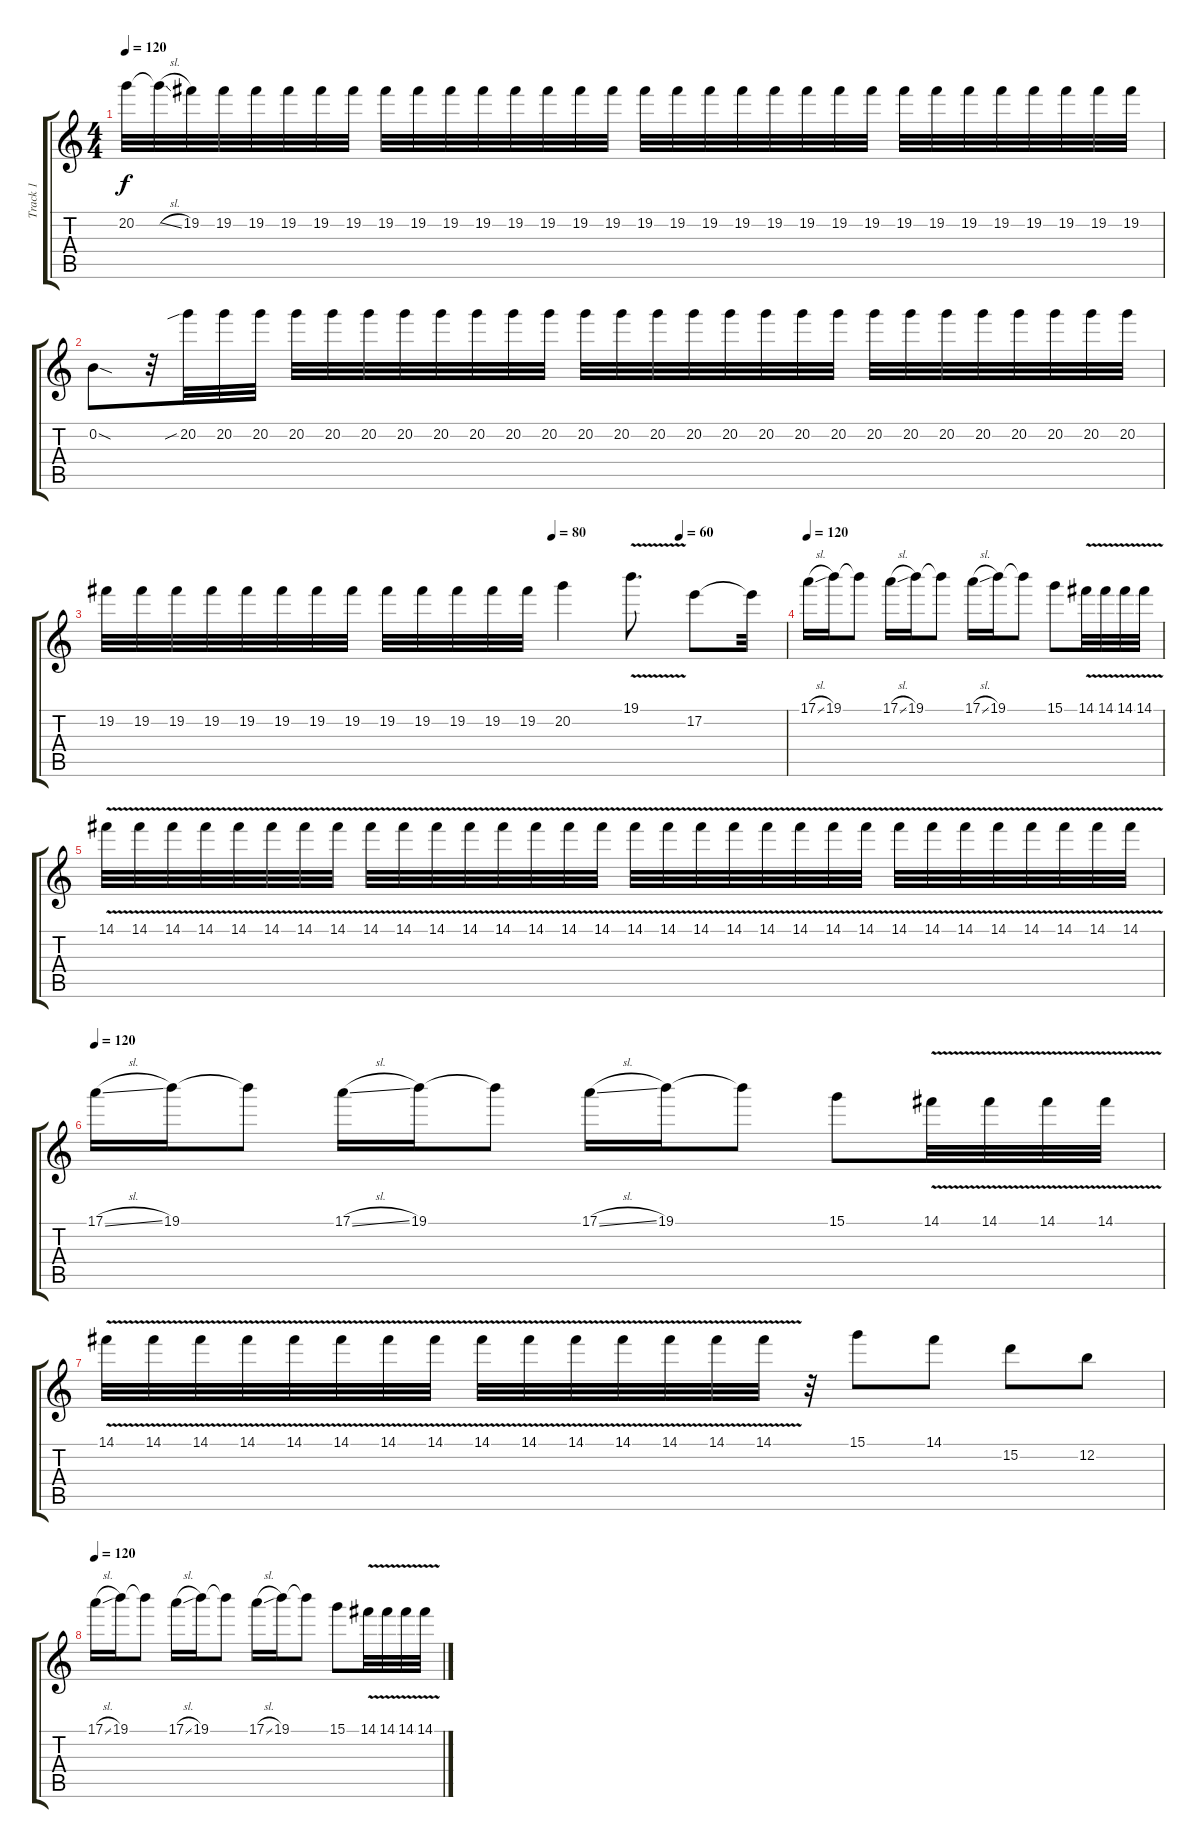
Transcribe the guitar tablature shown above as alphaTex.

\track ("Track 1" "Track 1") {instrument distortionguitar}
\staff {score tabs}
\tuning (E4 B3 G3 D3 A2 E2) {hide}
\ts (4 4)
\tempo 120
\clef g2
\ks c
20.2.32{dy f} 20.2{sl t}.32 19.2.32 19.2.32 19.2.32 19.2.32 19.2.32 19.2.32 19.2.32 19.2.32 19.2.32 19.2.32 19.2.32 19.2.32 19.2.32 19.2.32 19.2.32 19.2.32 19.2.32 19.2.32 19.2.32 19.2.32 19.2.32 19.2.32 19.2.32 19.2.32 19.2.32 19.2.32 19.2.32 19.2.32 19.2.32 19.2.32 |
0.2{sod}.8 r.32 20.2{sib}.32 20.2.32 20.2.32 20.2.32 20.2.32 20.2.32 20.2.32 20.2.32 20.2.32 20.2.32 20.2.32 20.2.32 20.2.32 20.2.32 20.2.32 20.2.32 20.2.32 20.2.32 20.2.32 20.2.32 20.2.32 20.2.32 20.2.32 20.2.32 20.2.32 20.2.32 20.2.32 |
\tempo (80 0.65625)
\tempo (60 0.84375)
19.2.32 19.2.32 19.2.32 19.2.32 19.2.32 19.2.32 19.2.32 19.2.32 19.2.32 19.2.32 19.2.32 19.2.32 19.2.32 20.2.4 19.1{v}.8{d} 17.2.8 17.2{t}.32 |
\tempo 120
17.1{sl}.16 19.1.16 19.1{t}.8 17.1{sl}.16 19.1.16 19.1{t}.8 17.1{sl}.16 19.1.16 19.1{t}.8 15.1.8 14.1{v}.32 14.1{v}.32 14.1{v}.32 14.1{v}.32 |
14.1{v}.32 14.1{v}.32 14.1{v}.32 14.1{v}.32 14.1{v}.32 14.1{v}.32 14.1{v}.32 14.1{v}.32 14.1{v}.32 14.1{v}.32 14.1{v}.32 14.1{v}.32 14.1{v}.32 14.1{v}.32 14.1{v}.32 14.1{v}.32 14.1{v}.32 14.1{v}.32 14.1{v}.32 14.1{v}.32 14.1{v}.32 14.1{v}.32 14.1{v}.32 14.1{v}.32 14.1{v}.32 14.1{v}.32 14.1{v}.32 14.1{v}.32 14.1{v}.32 14.1{v}.32 14.1{v}.32 14.1{v}.32 |
\tempo 120
17.1{sl}.16 19.1.16 19.1{t}.8 17.1{sl}.16 19.1.16 19.1{t}.8 17.1{sl}.16 19.1.16 19.1{t}.8 15.1.8 14.1{v}.32 14.1{v}.32 14.1{v}.32 14.1{v}.32 |
14.1{v}.32 14.1{v}.32 14.1{v}.32 14.1{v}.32 14.1{v}.32 14.1{v}.32 14.1{v}.32 14.1{v}.32 14.1{v}.32 14.1{v}.32 14.1{v}.32 14.1{v}.32 14.1{v}.32 14.1{v}.32 14.1{v}.32 r.32 15.1.8 14.1.8 15.2.8 12.2.8 |
\tempo 120
17.1{sl}.16 19.1.16 19.1{t}.8 17.1{sl}.16 19.1.16 19.1{t}.8 17.1{sl}.16 19.1.16 19.1{t}.8 15.1.8 14.1{v}.32 14.1{v}.32 14.1{v}.32 14.1{v}.32
